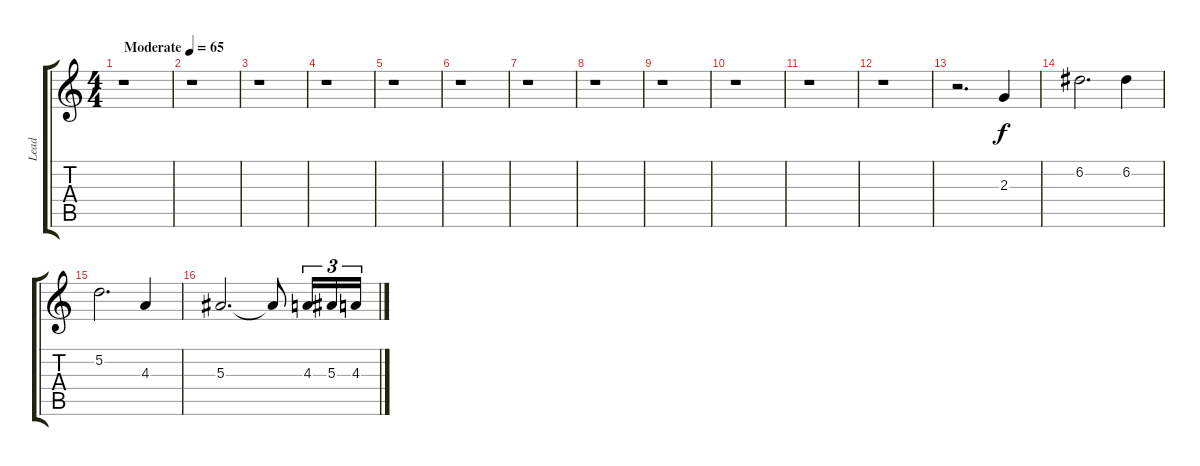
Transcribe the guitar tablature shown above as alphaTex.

\track ("Lead" "Lead") {instrument distortionguitar}
\staff {score tabs}
\tuning (D4 A3 F3 C3 G2 C2) {hide}
\ts (4 4)
\tempo (65 "Moderate")
\clef g2
\ks c
r.1{dy f instrument distortionguitar} |
r.1 |
r.1 |
r.1 |
r.1 |
r.1 |
r.1 |
r.1 |
r.1 |
r.1 |
r.1 |
r.1 |
r.2{d} 2.3.4 |
6.2.2{d} 6.2.4 |
5.2.2{d} 4.3.4 |
5.3.2{d} 5.3{t}.8 4.3.16{tu (3 2)} 5.3.16{tu (3 2)} 4.3.16{tu (3 2)}
